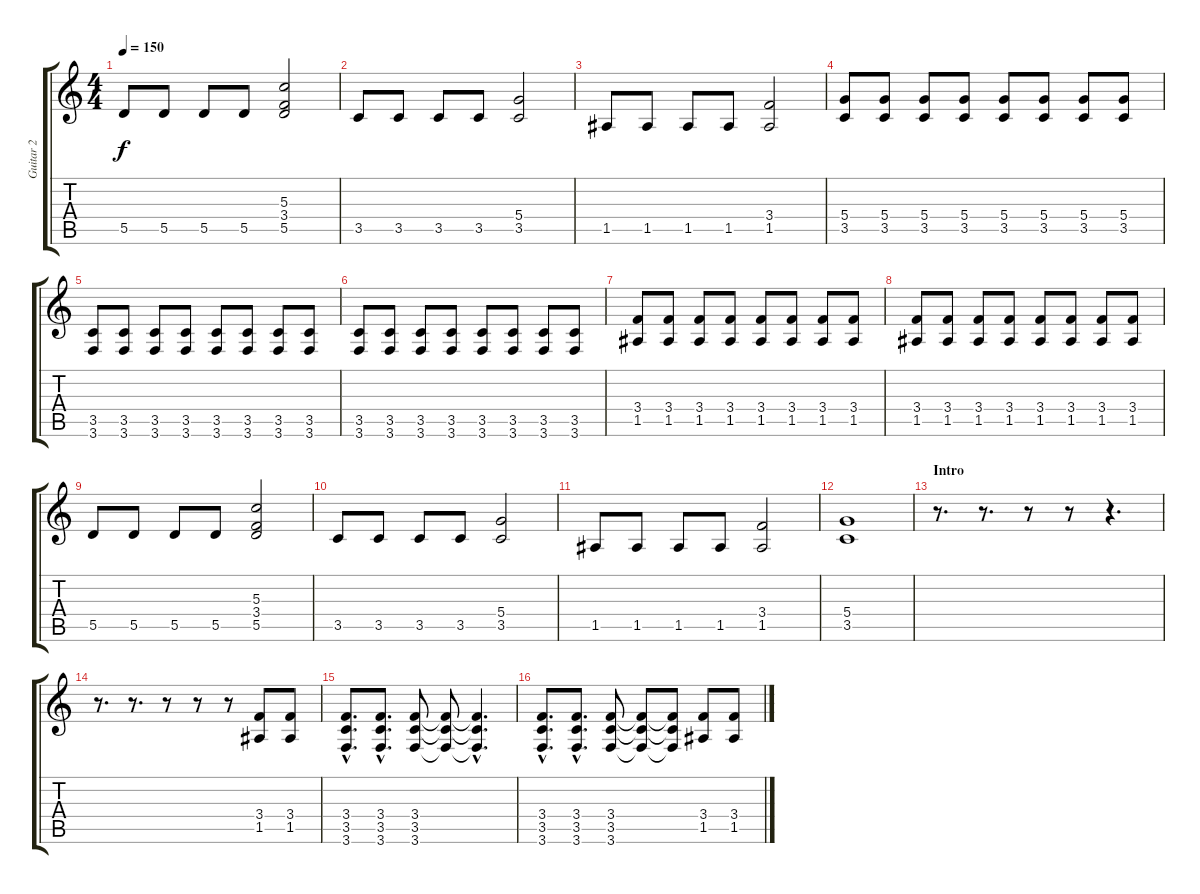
\track ("Guitar 2" "Guitar 2") {instrument distortionguitar}
\staff {score tabs}
\tuning (E4 B3 G3 D3 A2 D2) {hide}
\ts (4 4)
\tempo 150
\clef g2
\ks c
5.5.8{dy f} 5.5.8 5.5.8 5.5.8 (5.3 3.4 5.5).2 |
3.5.8 3.5.8 3.5.8 3.5.8 (5.4 3.5).2 |
1.5.8 1.5.8 1.5.8 1.5.8 (3.4 1.5).2 |
(5.4 3.5).8 (5.4 3.5).8 (5.4 3.5).8 (5.4 3.5).8 (5.4 3.5).8 (5.4 3.5).8 (5.4 3.5).8 (5.4 3.5).8 |
(3.5 3.6).8 (3.5 3.6).8 (3.5 3.6).8 (3.5 3.6).8 (3.5 3.6).8 (3.5 3.6).8 (3.5 3.6).8 (3.5 3.6).8 |
(3.5 3.6).8 (3.5 3.6).8 (3.5 3.6).8 (3.5 3.6).8 (3.5 3.6).8 (3.5 3.6).8 (3.5 3.6).8 (3.5 3.6).8 |
(3.4 1.5).8 (3.4 1.5).8 (3.4 1.5).8 (3.4 1.5).8 (3.4 1.5).8 (3.4 1.5).8 (3.4 1.5).8 (3.4 1.5).8 |
(3.4 1.5).8 (3.4 1.5).8 (3.4 1.5).8 (3.4 1.5).8 (3.4 1.5).8 (3.4 1.5).8 (3.4 1.5).8 (3.4 1.5).8 |
5.5.8 5.5.8 5.5.8 5.5.8 (5.3 3.4 5.5).2 |
3.5.8 3.5.8 3.5.8 3.5.8 (5.4 3.5).2 |
1.5.8 1.5.8 1.5.8 1.5.8 (3.4 1.5).2 |
(5.4 3.5).1 |
\section ("" "Intro")
r.8{d instrument distortionguitar} r.8{d} r.8 r.8 r.4{d} |
r.8{d} r.8{d} r.8 r.8 r.8 (3.4 1.5).8 (3.4 1.5).8 |
(3.4{hac} 3.5{hac} 3.6{hac}).8{d} (3.4{hac} 3.5{hac} 3.6{hac}).8{d} (3.4 3.5 3.6).8 (3.4{t} 3.5{t} 3.6{t}).8 (3.4{hac t} 3.5{hac t} 3.6{hac t}).4{d} |
(3.4{hac} 3.5{hac} 3.6{hac}).8{d} (3.4{hac} 3.5{hac} 3.6{hac}).8{d} (3.4 3.5 3.6).8 (3.4{t} 3.5{t} 3.6{t}).8 (3.4{t} 3.5{t} 3.6{t}).8 (3.4 1.5).8 (3.4 1.5).8
